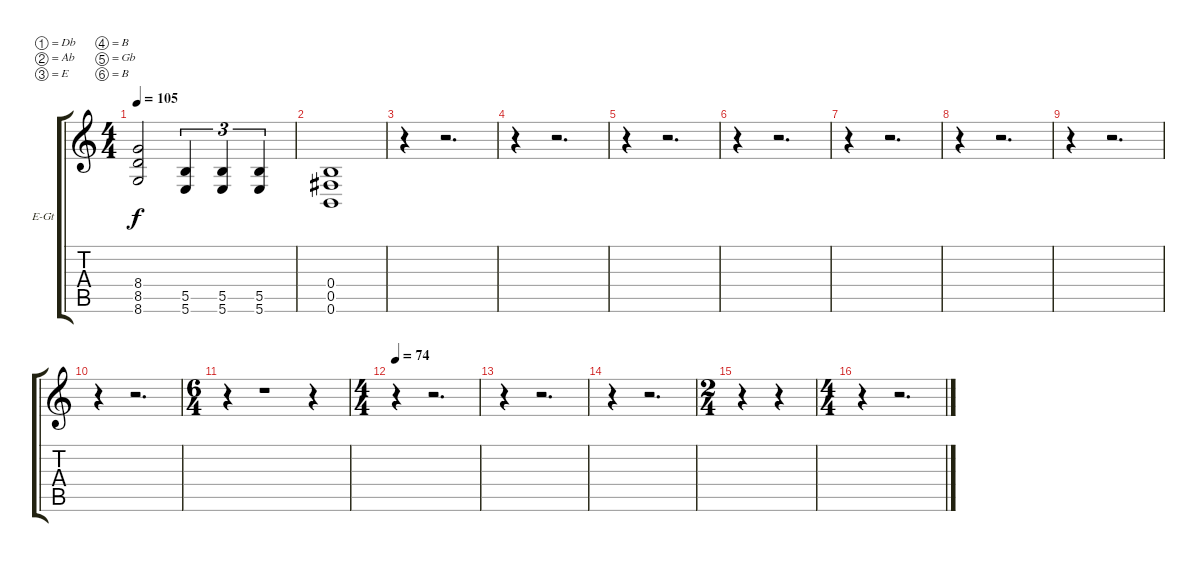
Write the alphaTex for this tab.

\bracketExtendMode groupsimilarinstruments
\firstSystemTrackNameOrientation horizontal
\otherSystemsTrackNameOrientation horizontal
\track ("Overdubbed Guitar" "E-Gt") {instrument overdrivenguitar}
\staff {score tabs}
\tuning (Db4 Ab3 E3 B2 Gb2 B1)
\ts (4 4)
\tempo 105
\clef g2
\ks c
(8.4 8.5 8.6).2{dy f} (5.5 5.6).4{tu (3 2)} (5.5 5.6).4{tu (3 2)} (5.5 5.6).4{tu (3 2)} |
(0.4 0.5 0.6).1 |
r.4 r.2{d} |
r.4 r.2{d} |
r.4 r.2{d} |
r.4 r.2{d} |
r.4 r.2{d} |
r.4 r.2{d} |
r.4 r.2{d} |
r.4 r.2{d} |
\ts (6 4)
\beaming (8 6 6)
r.4 r.1 r.4 |
\ts (4 4)
\beaming (8 2 2 2 2)
\tempo 74
r.4 r.2{d} |
r.4 r.2{d} |
r.4 r.2{d} |
\ts (2 4)
\beaming (8 2 2)
r.4 r.4 |
\ts (4 4)
\beaming (8 2 2 2 2)
r.4 r.2{d}
